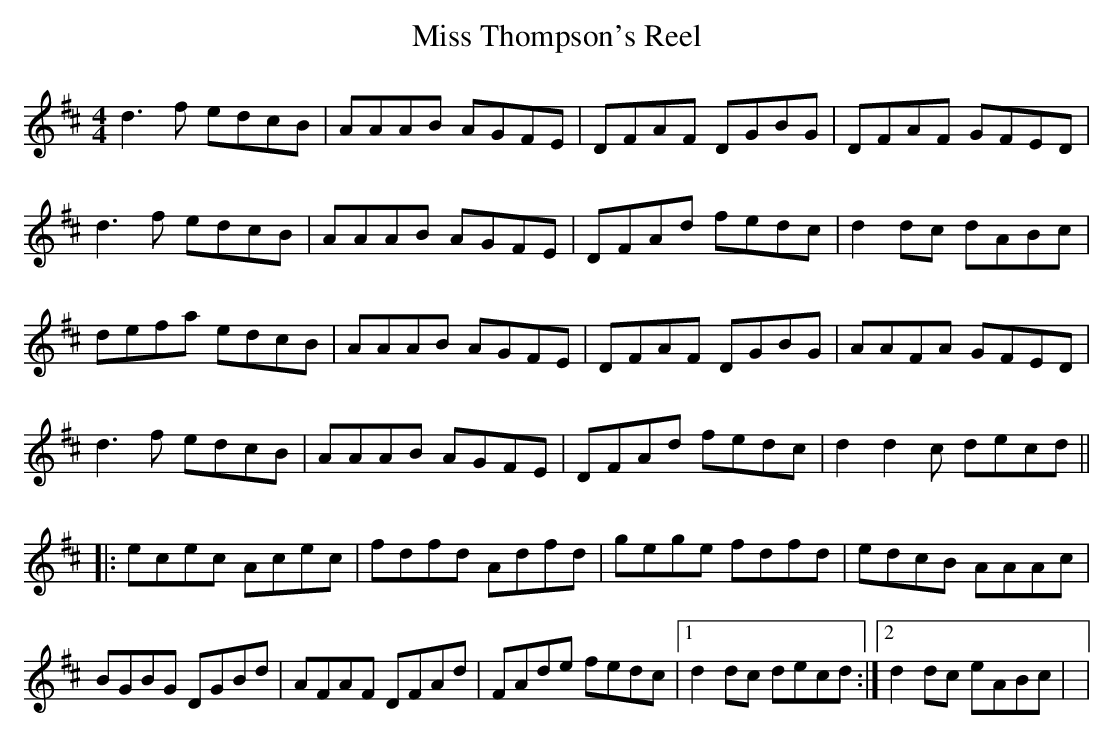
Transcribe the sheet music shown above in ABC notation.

X:1
T:Miss Thompson's Reel
M:4/4
K:D
L:1/8
d3 f edcB|AAAB AGFE|DFAF DGBG|DFAF GFED|
d3 f edcB|AAAB AGFE|DFAd fedc|d2  dc dABc|
defa edcB|AAAB AGFE|DFAF DGBG|AAFA GFED|
d3  f edcB|AAAB AGFE|DFAd fedc|d2 d2 c decd ||
|: ecec Acec|fdfd Adfd|gege fdfd|edcB AAAc|
BGBG DGBd|AFAF DFAd|FAde fedc|1 d2 dc decd :|2 d2 dc eABc |>|
